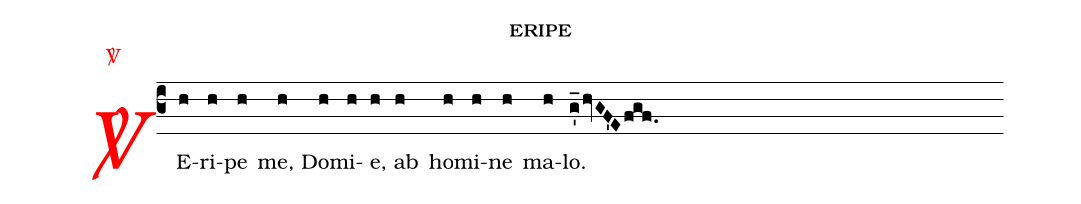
name:eripe;
annotation:{\color{red}\Vbar\ };
%%
(c3)<v>\rubric{\Vbar}</v>E(h)ri(h)pe(h) me(h), Do(h)mi(h)e(h), ab(h) ho(h)mi(h)ne(h) ma(h)lo.(g_'hvGF'Efgf.)
